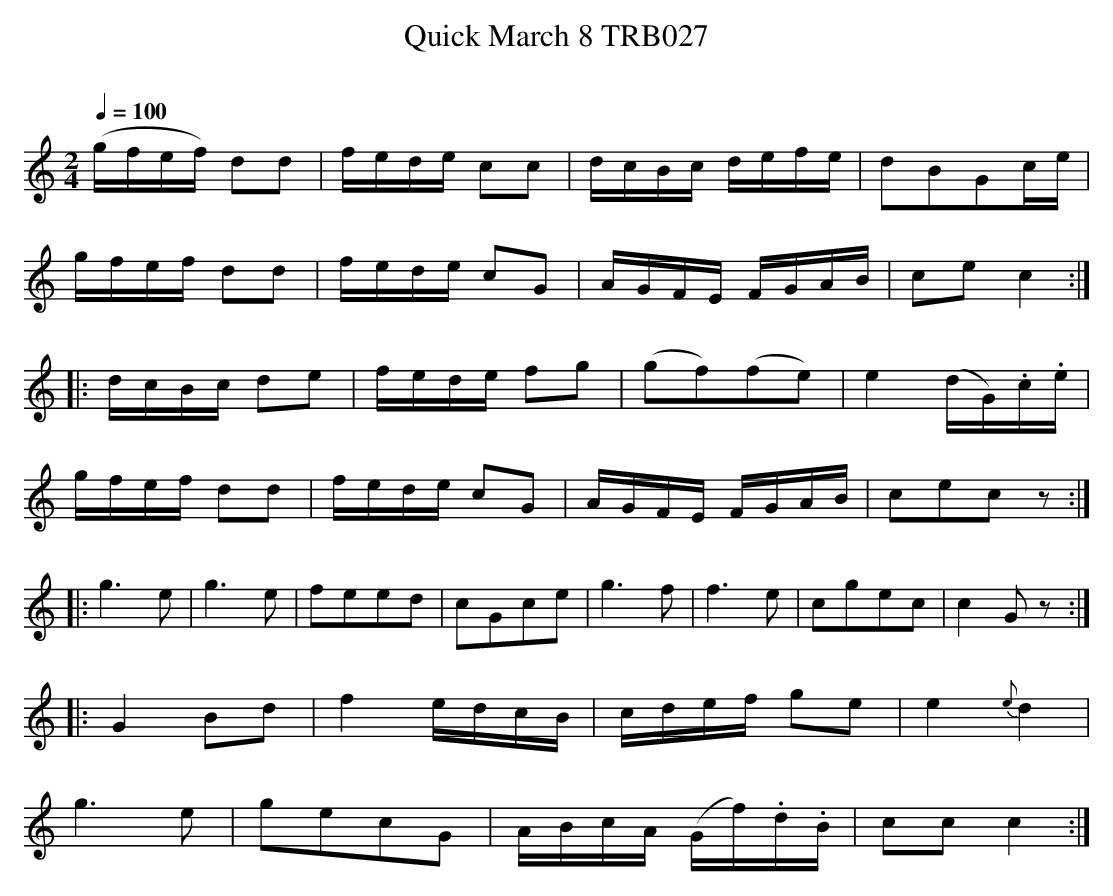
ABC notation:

X:1
T:Quick March 8 TRB027
Q:1/4=100
L:1/16
M:2/4
O:
K:C
(gfef) d2d2 | fede c2c2 | dcBc defe | d2B2G2ce |
gfef d2d2 | fede c2G2 | AGFE FGAB | c2e2 c4 :|
|:dcBc d2e2 | fede f2g2 | (g2f2)(f2e2) | e4 (dG).c.e |
gfef d2d2 | fede c2G2 | AGFE FGAB | c2e2c2 z2 :|
|:g6 e2 | g6 e2 | f2e2e2d2 | c2G2c2e2 | \\
g6 f2 | f6 e2 | c2g2e2c2 | c4 G2 z2 :|
|:G4 B2d2 | f4 edcB | cdef g2e2 | e4 {e}d4 |
g6 e2 | g2e2c2G2 | ABcA (Gf).d.B | c2c2 c4 :|
